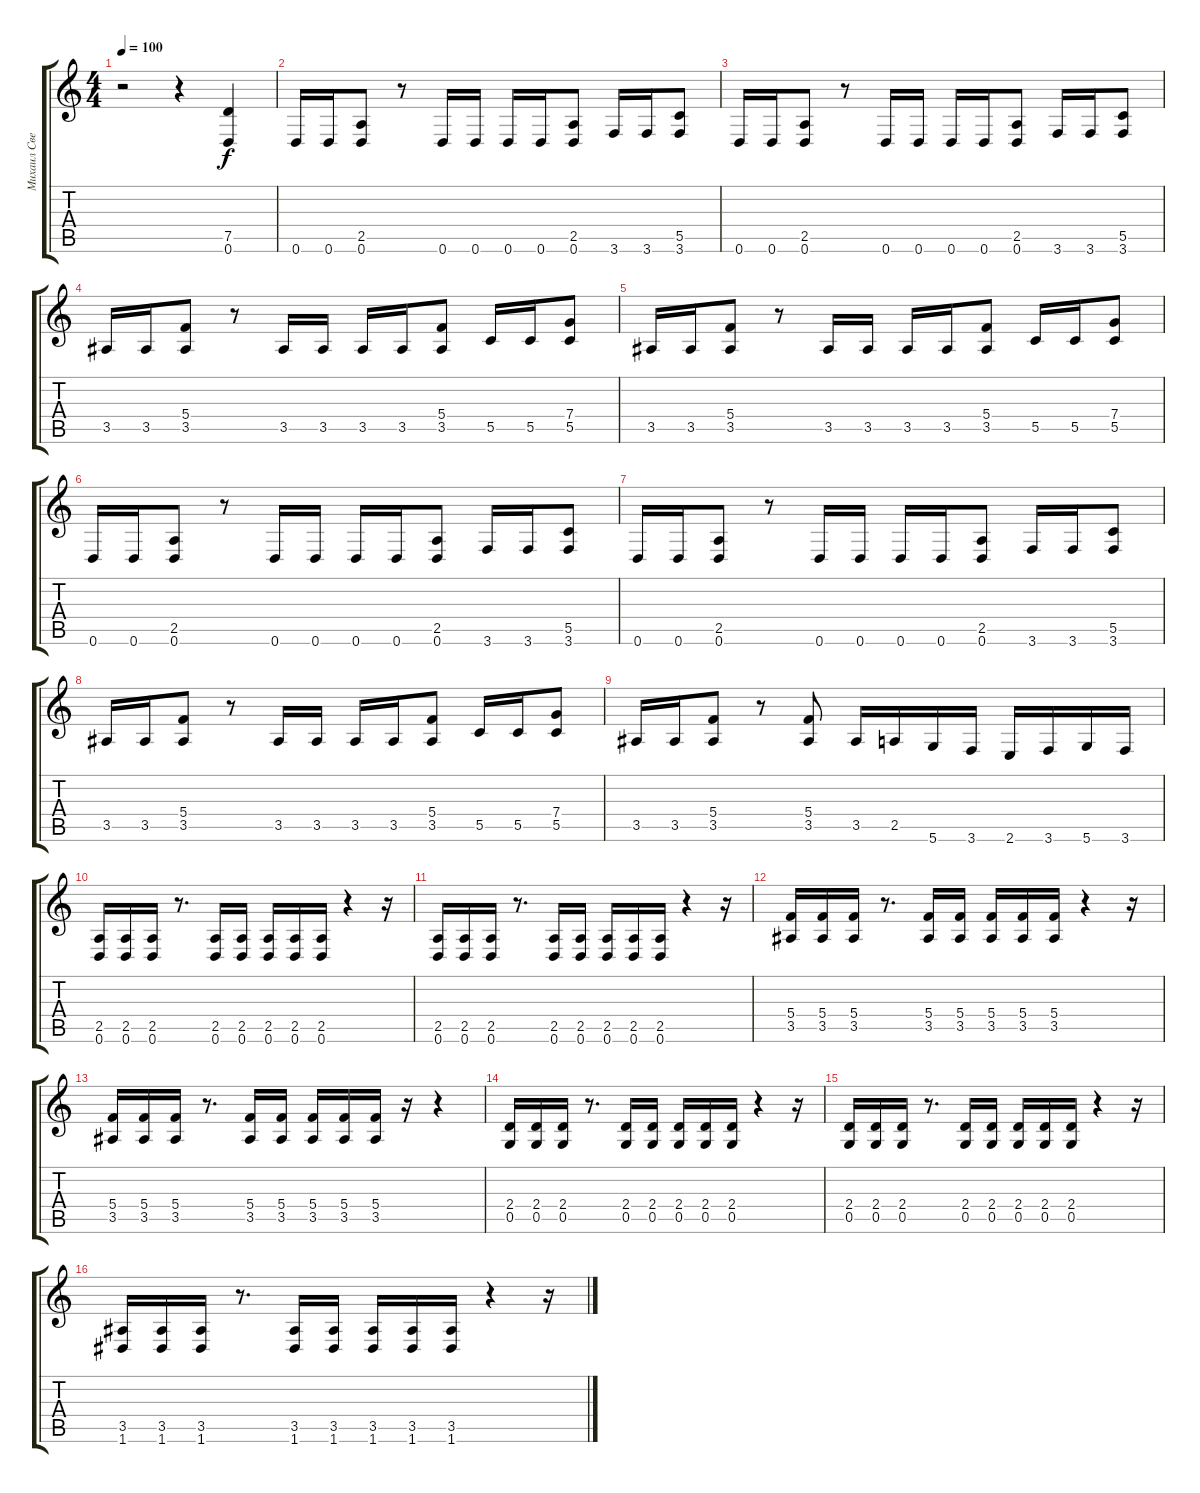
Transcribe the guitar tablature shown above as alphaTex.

\track ("Михаил Светлов" "Михаил Све") {instrument distortionguitar}
\staff {score tabs}
\tuning (D4 A3 F3 C3 G2 D2) {hide}
\ts (4 4)
\tempo 100
\clef g2
\ks c
r.2{dy f instrument distortionguitar} r.4 (7.5 0.6).4 |
0.6.16 0.6.16 (2.5 0.6).8 r.8 0.6.16 0.6.16 0.6.16 0.6.16 (2.5 0.6).8 3.6.16 3.6.16 (5.5 3.6).8 |
0.6.16 0.6.16 (2.5 0.6).8 r.8 0.6.16 0.6.16 0.6.16 0.6.16 (2.5 0.6).8 3.6.16 3.6.16 (5.5 3.6).8 |
3.5.16 3.5.16 (5.4 3.5).8 r.8 3.5.16 3.5.16 3.5.16 3.5.16 (5.4 3.5).8 5.5.16 5.5.16 (7.4 5.5).8 |
3.5.16 3.5.16 (5.4 3.5).8 r.8 3.5.16 3.5.16 3.5.16 3.5.16 (5.4 3.5).8 5.5.16 5.5.16 (7.4 5.5).8 |
0.6.16 0.6.16 (2.5 0.6).8 r.8 0.6.16 0.6.16 0.6.16 0.6.16 (2.5 0.6).8 3.6.16 3.6.16 (5.5 3.6).8 |
0.6.16 0.6.16 (2.5 0.6).8 r.8 0.6.16 0.6.16 0.6.16 0.6.16 (2.5 0.6).8 3.6.16 3.6.16 (5.5 3.6).8 |
3.5.16 3.5.16 (5.4 3.5).8 r.8 3.5.16 3.5.16 3.5.16 3.5.16 (5.4 3.5).8 5.5.16 5.5.16 (7.4 5.5).8 |
3.5.16 3.5.16 (5.4 3.5).8 r.8 (5.4 3.5).8 3.5.16 2.5.16 5.6.16 3.6.16 2.6.16 3.6.16 5.6.16 3.6.16 |
(2.5 0.6).16 (2.5 0.6).16 (2.5 0.6).16 r.8{d} (2.5 0.6).16 (2.5 0.6).16 (2.5 0.6).16 (2.5 0.6).16 (2.5 0.6).16 r.4 r.16 |
(2.5 0.6).16 (2.5 0.6).16 (2.5 0.6).16 r.8{d} (2.5 0.6).16 (2.5 0.6).16 (2.5 0.6).16 (2.5 0.6).16 (2.5 0.6).16 r.4 r.16 |
(5.4 3.5).16 (5.4 3.5).16 (5.4 3.5).16 r.8{d} (5.4 3.5).16 (5.4 3.5).16 (5.4 3.5).16 (5.4 3.5).16 (5.4 3.5).16 r.4 r.16 |
(5.4 3.5).16 (5.4 3.5).16 (5.4 3.5).16 r.8{d} (5.4 3.5).16 (5.4 3.5).16 (5.4 3.5).16 (5.4 3.5).16 (5.4 3.5).16 r.16 r.4 |
(2.4 0.5).16 (2.4 0.5).16 (2.4 0.5).16 r.8{d} (2.4 0.5).16 (2.4 0.5).16 (2.4 0.5).16 (2.4 0.5).16 (2.4 0.5).16 r.4 r.16 |
(2.4 0.5).16 (2.4 0.5).16 (2.4 0.5).16 r.8{d} (2.4 0.5).16 (2.4 0.5).16 (2.4 0.5).16 (2.4 0.5).16 (2.4 0.5).16 r.4 r.16 |
(3.5 1.6).16 (3.5 1.6).16 (3.5 1.6).16 r.8{d} (3.5 1.6).16 (3.5 1.6).16 (3.5 1.6).16 (3.5 1.6).16 (3.5 1.6).16 r.4 r.16
